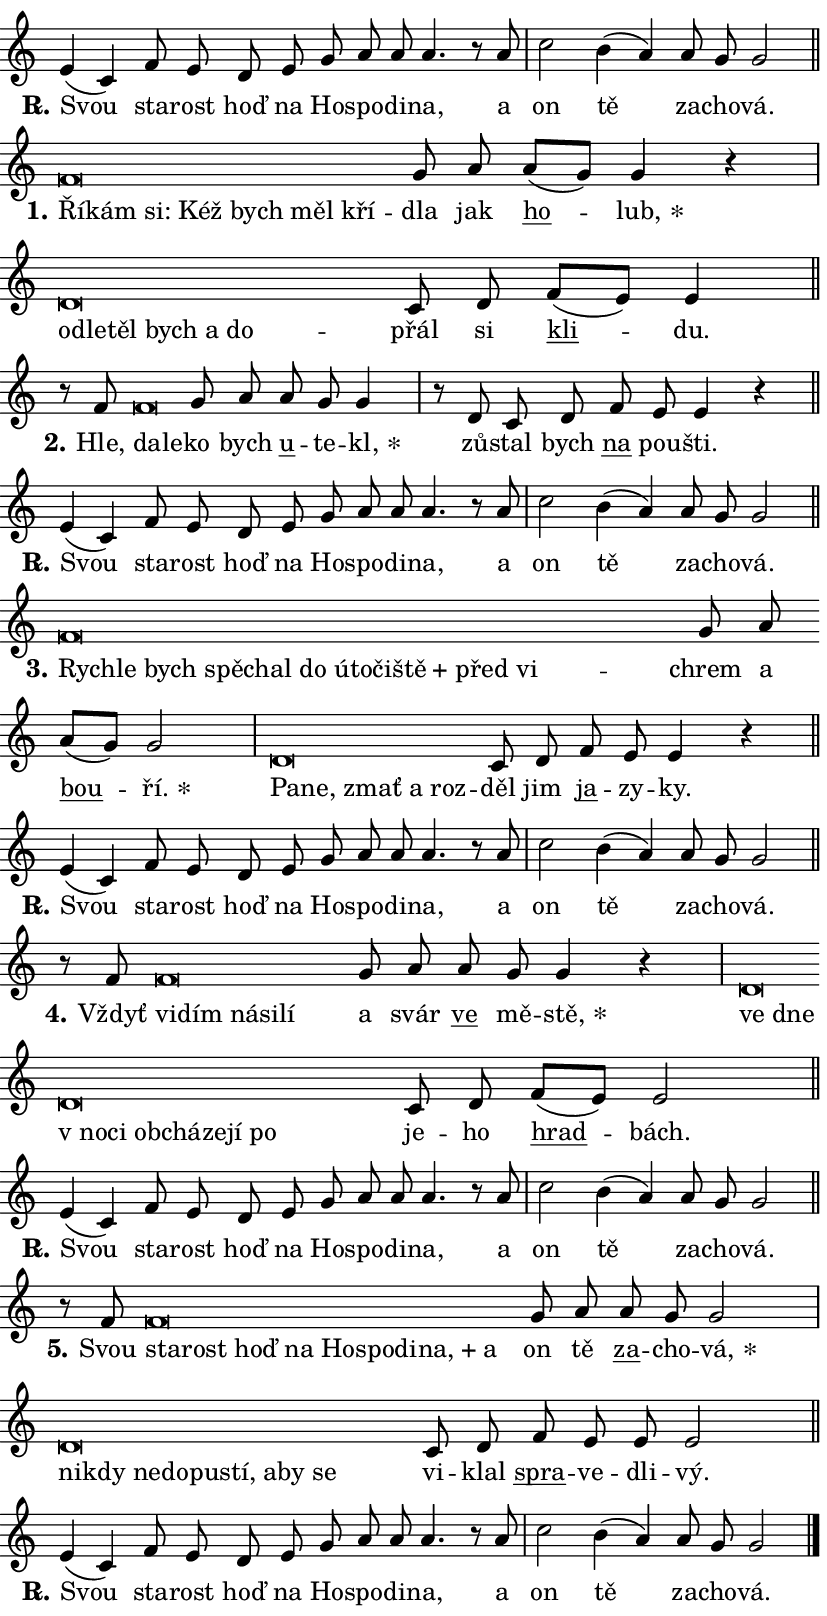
\version "2.24.0"
\header { tagline = "" }
\paper {
  indent = 0\cm
  top-margin = 0\cm
  right-margin = 0.13\cm % to fit lyric hyphens
  bottom-margin = 0\cm
  left-margin = 0\cm
  paper-width = 14\cm
  page-breaking = #ly:one-page-breaking
  system-system-spacing.basic-distance = #11
  score-system-spacing.basic-distance = #11
  ragged-last = ##f
}


%% Author: Thomas Morley
%% https://lists.gnu.org/archive/html/lilypond-user/2020-05/msg00002.html
#(define (line-position grob)
"Returns position of @var[grob} in current system:
   @code{'start}, if at first time-step
   @code{'end}, if at last time-step
   @code{'middle} otherwise
"
  (let* ((col (ly:item-get-column grob))
         (ln (ly:grob-object col 'left-neighbor))
         (rn (ly:grob-object col 'right-neighbor))
         (col-to-check-left (if (ly:grob? ln) ln col))
         (col-to-check-right (if (ly:grob? rn) rn col))
         (break-dir-left
           (and
             (ly:grob-property col-to-check-left 'non-musical #f)
             (ly:item-break-dir col-to-check-left)))
         (break-dir-right
           (and
             (ly:grob-property col-to-check-right 'non-musical #f)
             (ly:item-break-dir col-to-check-right))))
        (cond ((eqv? 1 break-dir-left) 'start)
              ((eqv? -1 break-dir-right) 'end)
              (else 'middle))))

#(define (tranparent-at-line-position vctor)
  (lambda (grob)
  "Relying on @code{line-position} select the relevant enry from @var{vctor}.
Used to determine transparency,"
    (case (line-position grob)
      ((end) (not (vector-ref vctor 0)))
      ((middle) (not (vector-ref vctor 1)))
      ((start) (not (vector-ref vctor 2))))))

noteHeadBreakVisibility =
#(define-music-function (break-visibility)(vector?)
"Makes @code{NoteHead}s transparent relying on @var{break-visibility}"
#{
  \override NoteHead.transparent =
    #(tranparent-at-line-position break-visibility)
#})

#(define delete-ledgers-for-transparent-note-heads
  (lambda (grob)
    "Reads whether a @code{NoteHead} is transparent.
If so this @code{NoteHead} is removed from @code{'note-heads} from
@var{grob}, which is supposed to be @code{LedgerLineSpanner}.
As a result ledgers are not printed for this @code{NoteHead}"
    (let* ((nhds-array (ly:grob-object grob 'note-heads))
           (nhds-list
             (if (ly:grob-array? nhds-array)
                 (ly:grob-array->list nhds-array)
                 '()))
           ;; Relies on the transparent-property being done before
           ;; Staff.LedgerLineSpanner.after-line-breaking is executed.
           ;; This is fragile ...
           (to-keep
             (remove
               (lambda (nhd)
                 (ly:grob-property nhd 'transparent #f))
               nhds-list)))
      ;; TODO find a better method to iterate over grob-arrays, similiar
      ;; to filter/remove etc for lists
      ;; For now rebuilt from scratch
      (set! (ly:grob-object grob 'note-heads)  '())
      (for-each
        (lambda (nhd)
          (ly:pointer-group-interface::add-grob grob 'note-heads nhd))
        to-keep))))

squashNotes = {
  \override NoteHead.X-extent = #'(-0.2 . 0.2)
  \override NoteHead.Y-extent = #'(-0.75 . 0)
  \override NoteHead.stencil =
    #(lambda (grob)
       (let ((pos (ly:grob-property grob 'staff-position)))
         (begin
           (if (< pos -7) (display "ERROR: Lower brevis then expected\n") (display ""))
           (if (<= pos -6) ly:text-interface::print ly:note-head::print))))
}
unSquashNotes = {
  \revert NoteHead.X-extent
  \revert NoteHead.Y-extent
  \revert NoteHead.stencil
}

hideNotes = \noteHeadBreakVisibility #begin-of-line-visible
unHideNotes = \noteHeadBreakVisibility #all-visible

% work-around for resetting accidentals
% https://lilypond.org/doc/v2.23/Documentation/notation/displaying-rhythms#unmetered-music
cadenzaMeasure = {
  \cadenzaOff
  \partial 1024 s1024
  \cadenzaOn
}

#(define-markup-command (accent layout props text) (markup?)
  "Underline accented syllable"
  (interpret-markup layout props
    #{\markup \override #'(offset . 4.3) \underline { #text }#}))

responsum = \markup \concat {
  "R" \hspace #-1.05 \path #0.1 #'((moveto 0 0.07) (lineto 0.9 0.8)) \hspace #0.05 "."
}

spaceSize = #0.6828661417322834 % exact space size for TeX Gyre Schola

\layout {
  \context {
    \Staff
    \remove "Time_signature_engraver"
    \override LedgerLineSpanner.after-line-breaking = #delete-ledgers-for-transparent-note-heads
  }
  \context {
    \Lyrics {
      \override LyricSpace.minimum-distance = \spaceSize
      \override LyricText.font-name = #"TeX Gyre Schola"
      \override LyricText.font-size = 1
      \override StanzaNumber.font-name = #"TeX Gyre Schola Bold"
      \override StanzaNumber.font-size = 1
    }
  }
  \context {
    \Score 
    \override NoteHead.text =
      #(lambda (grob) 
        (let ((pos (ly:grob-property grob 'staff-position)))
          #{\markup {
            \combine
              \halign #-0.55 \raise #(if (= pos -6) 0 0.5) \override #'(thickness . 2) \draw-line #'(3.2 . 0)
              \musicglyph "noteheads.sM1"
          }#}))
  }
}

% magnetic-lyrics.ily
%
%   written by
%     Jean Abou Samra <jean@abou-samra.fr>
%     Werner Lemberg <wl@gnu.org>
%
%   adapted by
%     Jiri Hon <jiri.hon@gmail.com>
%
% Version 2022-Apr-15

% https://www.mail-archive.com/lilypond-user@gnu.org/msg149350.html

#(define (Left_hyphen_pointer_engraver context)
   "Collect syllable-hyphen-syllable occurrences in lyrics and store
them in properties.  This engraver only looks to the left.  For
example, if the lyrics input is @code{foo -- bar}, it does the
following.

@itemize @bullet
@item
Set the @code{text} property of the @code{LyricHyphen} grob between
@q{foo} and @q{bar} to @code{foo}.

@item
Set the @code{left-hyphen} property of the @code{LyricText} grob with
text @q{foo} to the @code{LyricHyphen} grob between @q{foo} and
@q{bar}.
@end itemize

Use this auxiliary engraver in combination with the
@code{lyric-@/text::@/apply-@/magnetic-@/offset!} hook."
   (let ((hyphen #f)
         (text #f))
     (make-engraver
      (acknowledgers
       ((lyric-syllable-interface engraver grob source-engraver)
        (set! text grob)))
      (end-acknowledgers
       ((lyric-hyphen-interface engraver grob source-engraver)
        ;(when (not (grob::has-interface grob 'lyric-space-interface))
          (set! hyphen grob)));)
      ((stop-translation-timestep engraver)
       (when (and text hyphen)
         (ly:grob-set-object! text 'left-hyphen hyphen))
       (set! text #f)
       (set! hyphen #f)))))

#(define (lyric-text::apply-magnetic-offset! grob)
   "If the space between two syllables is less than the value in
property @code{LyricText@/.details@/.squash-threshold}, move the right
syllable to the left so that it gets concatenated with the left
syllable.

Use this function as a hook for
@code{LyricText@/.after-@/line-@/breaking} if the
@code{Left_@/hyphen_@/pointer_@/engraver} is active."
   (let ((hyphen (ly:grob-object grob 'left-hyphen #f)))
     (when hyphen
       (let ((left-text (ly:spanner-bound hyphen LEFT)))
         (when (grob::has-interface left-text 'lyric-syllable-interface)
           (let* ((common (ly:grob-common-refpoint grob left-text X))
                  (this-x-ext (ly:grob-extent grob common X))
                  (left-x-ext
                   (begin
                     ;; Trigger magnetism for left-text.
                     (ly:grob-property left-text 'after-line-breaking)
                     (ly:grob-extent left-text common X)))
                  ;; `delta` is the gap width between two syllables.
                  (delta (- (interval-start this-x-ext)
                            (interval-end left-x-ext)))
                  (details (ly:grob-property grob 'details))
                  (threshold (assoc-get 'squash-threshold details 0.2)))
             (when (< delta threshold)
               (let* (;; We have to manipulate the input text so that
                      ;; ligatures crossing syllable boundaries are not
                      ;; disabled.  For languages based on the Latin
                      ;; script this is essentially a beautification.
                      ;; However, for non-Western scripts it can be a
                      ;; necessity.
                      (lt (ly:grob-property left-text 'text))
                      (rt (ly:grob-property grob 'text))
                      (is-space (grob::has-interface hyphen 'lyric-space-interface))
                      (space (if is-space " " ""))
                      (extra-delta (if is-space spaceSize 0))
                      ;; Append new syllable.
                      (ltrt-space (if (and (string? lt) (string? rt))
                                (string-append lt space rt)
                                (make-concat-markup (list lt space rt))))
                      ;; Right-align `ltrt` to the right side.
                      (ltrt-space-markup (grob-interpret-markup
                               grob
                               (make-translate-markup
                                (cons (interval-length this-x-ext) 0)
                                (make-right-align-markup ltrt-space)))))
                 (begin
                   ;; Don't print `left-text`.
                   (ly:grob-set-property! left-text 'stencil #f)
                   ;; Set text and stencil (which holds all collected
                   ;; syllables so far) and shift it to the left.
                   (ly:grob-set-property! grob 'text ltrt-space)
                   (ly:grob-set-property! grob 'stencil ltrt-space-markup)
                   (ly:grob-translate-axis! grob (- (- delta extra-delta)) X))))))))))


#(define (lyric-hyphen::displace-bounds-first grob)
   ;; Make very sure this callback isn't triggered too early.
   (let ((left (ly:spanner-bound grob LEFT))
         (right (ly:spanner-bound grob RIGHT)))
     (ly:grob-property left 'after-line-breaking)
     (ly:grob-property right 'after-line-breaking)
     (ly:lyric-hyphen::print grob)))

squashThreshold = #0.4

\layout {
  \context {
    \Lyrics
    \consists #Left_hyphen_pointer_engraver
    \override LyricText.after-line-breaking =
      #lyric-text::apply-magnetic-offset!
    \override LyricHyphen.stencil = #lyric-hyphen::displace-bounds-first
    \override LyricText.details.squash-threshold = \squashThreshold
    \override LyricHyphen.minimum-distance = 0
    \override LyricHyphen.minimum-length = \squashThreshold
  }
}

squashText = \override LyricText.details.squash-threshold = 9999
unSquashText = \override LyricText.details.squash-threshold = \squashThreshold

leftText = \override LyricText.self-alignment-X = #LEFT
unLeftText = \revert LyricText.self-alignment-X

starOffset = #(lambda (grob) 
                (let ((x_offset (ly:self-alignment-interface::aligned-on-x-parent grob)))
                  (if (= x_offset 0) 0 (+ x_offset 1.2))))

star = #(define-music-function (syllable)(string?)
"Append star separator at the end of a syllable"
#{
  \once \override LyricText.X-offset = #starOffset
  \lyricmode { \markup {
    #syllable
    \override #'((font-name . "TeX Gyre Schola Bold")) \hspace #0.2 \lower #0.65 \larger "*"
  } }
#})

starAccent = #(define-music-function (syllable)(string?)
"Append star separator at the end of a syllable and make accent"
#{
  \once \override LyricText.X-offset = #starOffset
  \lyricmode { \markup {
    \accent #syllable
    \override #'((font-name . "TeX Gyre Schola Bold")) \hspace #0.2 \lower #0.65 \larger "*"
  } }
#})

breath = #(define-music-function (syllable)(string?)
"Append breathing indicator at the end of a syllable"
#{
  \lyricmode { \markup { #syllable "+" } }
#})

optionalBreath = #(define-music-function (syllable)(string?)
"Append optional breathing indicator at the end of a syllable"
#{
  \lyricmode { \markup { #syllable "(+)" } }
#})


\score {
    <<
        \new Voice = "melody" { \cadenzaOn \key c \major \relative { e'4( c) f8 e \bar "" d e \bar "" g a a a4. r8 a \cadenzaMeasure \bar "|" c2 \bar "" b4( a) a8 g g2 \cadenzaMeasure \bar "||" \break } }
        \new Lyrics \lyricsto "melody" { \lyricmode { \set stanza = \responsum
Svou sta -- rost hoď na Ho -- spo -- di -- na, a on tě za -- cho -- vá. } }
    >>
    \layout {}
}

\score {
    <<
        \new Voice = "melody" { \cadenzaOn \key c \major \relative { \squashNotes f'\breve*1/16 \hideNotes \breve*1/16 \bar "" \breve*1/16 \bar "" \breve*1/16 \bar "" \breve*1/16 \bar "" \breve*1/16 \breve*1/16 \bar "" \unHideNotes \unSquashNotes g8 a \bar "" a[( g)] g4 r \cadenzaMeasure \bar "|" \squashNotes d\breve*1/16 \hideNotes \breve*1/16 \bar "" \breve*1/16 \bar "" \breve*1/16 \bar "" \breve*1/16 \breve*1/16 \bar "" \unHideNotes \unSquashNotes c8 d \bar "" f[( e)] e4 \cadenzaMeasure \bar "||" \break } }
        \new Lyrics \lyricsto "melody" { \lyricmode { \set stanza = "1."
\leftText Ří -- \squashText kám si: Kéž bych měl kří -- \unLeftText \unSquashText dla jak \markup \accent ho -- \star lub, \leftText od -- \squashText le -- těl bych a do -- \unLeftText \unSquashText přál si \markup \accent kli -- du. } }
    >>
    \layout {}
}

\score {
    <<
        \new Voice = "melody" { \cadenzaOn \key c \major \relative { r8 f'8 \squashNotes f\breve*1/16 \hideNotes \breve*1/16 \bar "" \unHideNotes \unSquashNotes g8 a \bar "" a g g4 \cadenzaMeasure \bar "|" r8 d c8 d \bar "" f e e4 r \cadenzaMeasure \bar "||" \break } }
        \new Lyrics \lyricsto "melody" { \lyricmode { \set stanza = "2."
Hle, \leftText da -- \squashText le -- \unLeftText \unSquashText ko bych \markup \accent u -- te -- \star kl, zů -- stal bych \markup \accent na pou -- šti. } }
    >>
    \layout {}
}

\score {
    <<
        \new Voice = "melody" { \cadenzaOn \key c \major \relative { e'4( c) f8 e \bar "" d e \bar "" g a a a4. r8 a \cadenzaMeasure \bar "|" c2 \bar "" b4( a) a8 g g2 \cadenzaMeasure \bar "||" \break } }
        \new Lyrics \lyricsto "melody" { \lyricmode { \set stanza = \responsum
Svou sta -- rost hoď na Ho -- spo -- di -- na, a on tě za -- cho -- vá. } }
    >>
    \layout {}
}

\score {
    <<
        \new Voice = "melody" { \cadenzaOn \key c \major \relative { \squashNotes f'\breve*1/16 \hideNotes \breve*1/16 \bar "" \breve*1/16 \bar "" \breve*1/16 \bar "" \breve*1/16 \bar "" \breve*1/16 \bar "" \breve*1/16 \bar "" \breve*1/16 \bar "" \breve*1/16 \bar "" \breve*1/16 \bar "" \breve*1/16 \breve*1/16 \bar "" \unHideNotes \unSquashNotes g8 a \bar "" a[( g)] g2 \cadenzaMeasure \bar "|" \squashNotes d\breve*1/16 \hideNotes \breve*1/16 \bar "" \breve*1/16 \bar "" \breve*1/16 \breve*1/16 \bar "" \unHideNotes \unSquashNotes c8 d \bar "" f e e4 r \cadenzaMeasure \bar "||" \break } }
        \new Lyrics \lyricsto "melody" { \lyricmode { \set stanza = "3."
\leftText Rych -- \squashText le bych spě -- chal do ú -- to -- či -- \breath "ště" před vi -- \unLeftText \unSquashText chrem a \markup \accent bou -- \star ří. \leftText Pa -- \squashText ne, zmať a roz -- \unLeftText \unSquashText děl jim \markup \accent ja -- zy -- ky. } }
    >>
    \layout {}
}

\score {
    <<
        \new Voice = "melody" { \cadenzaOn \key c \major \relative { e'4( c) f8 e \bar "" d e \bar "" g a a a4. r8 a \cadenzaMeasure \bar "|" c2 \bar "" b4( a) a8 g g2 \cadenzaMeasure \bar "||" \break } }
        \new Lyrics \lyricsto "melody" { \lyricmode { \set stanza = \responsum
Svou sta -- rost hoď na Ho -- spo -- di -- na, a on tě za -- cho -- vá. } }
    >>
    \layout {}
}

\score {
    <<
        \new Voice = "melody" { \cadenzaOn \key c \major \relative { r8 f'8 \squashNotes f\breve*1/16 \hideNotes \breve*1/16 \bar "" \breve*1/16 \bar "" \breve*1/16 \breve*1/16 \bar "" \unHideNotes \unSquashNotes g8 a \bar "" a g g4 r \cadenzaMeasure \bar "|" \squashNotes d\breve*1/16 \hideNotes \breve*1/16 \bar "" \breve*1/16 \bar "" \breve*1/16 \bar "" \breve*1/16 \bar "" \breve*1/16 \bar "" \breve*1/16 \bar "" \breve*1/16 \breve*1/16 \bar "" \unHideNotes \unSquashNotes c8 d \bar "" f[( e)] e2 \cadenzaMeasure \bar "||" \break } }
        \new Lyrics \lyricsto "melody" { \lyricmode { \set stanza = "4."
Vždyť \leftText vi -- \squashText dím ná -- si -- lí \unLeftText \unSquashText a svár \markup \accent ve mě -- \star stě, \leftText ve \squashText dne "v no" -- ci ob -- chá -- ze -- jí po \unLeftText \unSquashText je -- ho \markup \accent hrad -- bách. } }
    >>
    \layout {}
}

\score {
    <<
        \new Voice = "melody" { \cadenzaOn \key c \major \relative { e'4( c) f8 e \bar "" d e \bar "" g a a a4. r8 a \cadenzaMeasure \bar "|" c2 \bar "" b4( a) a8 g g2 \cadenzaMeasure \bar "||" \break } }
        \new Lyrics \lyricsto "melody" { \lyricmode { \set stanza = \responsum
Svou sta -- rost hoď na Ho -- spo -- di -- na, a on tě za -- cho -- vá. } }
    >>
    \layout {}
}

\score {
    <<
        \new Voice = "melody" { \cadenzaOn \key c \major \relative { r8 f'8 \squashNotes f\breve*1/16 \hideNotes \breve*1/16 \bar "" \breve*1/16 \bar "" \breve*1/16 \bar "" \breve*1/16 \bar "" \breve*1/16 \bar "" \breve*1/16 \bar "" \breve*1/16 \breve*1/16 \bar "" \unHideNotes \unSquashNotes g8 a \bar "" a g g2 \cadenzaMeasure \bar "|" \squashNotes d\breve*1/16 \hideNotes \breve*1/16 \bar "" \breve*1/16 \bar "" \breve*1/16 \bar "" \breve*1/16 \bar "" \breve*1/16 \bar "" \breve*1/16 \bar "" \breve*1/16 \breve*1/16 \bar "" \unHideNotes \unSquashNotes c8 d \bar "" f e e e2 \cadenzaMeasure \bar "||" \break } }
        \new Lyrics \lyricsto "melody" { \lyricmode { \set stanza = "5."
Svou \leftText sta -- \squashText rost hoď na Ho -- spo -- di -- \breath "na," a \unLeftText \unSquashText on tě \markup \accent za -- cho -- \star vá, \leftText ni -- \squashText kdy ne -- do -- pu -- stí, a -- by se \unLeftText \unSquashText vi -- klal \markup \accent spra -- ve -- dli -- vý. } }
    >>
    \layout {}
}

\score {
    <<
        \new Voice = "melody" { \cadenzaOn \key c \major \relative { e'4( c) f8 e \bar "" d e \bar "" g a a a4. r8 a \cadenzaMeasure \bar "|" c2 \bar "" b4( a) a8 g g2 \cadenzaMeasure \bar "||" \break } \bar "|." }
        \new Lyrics \lyricsto "melody" { \lyricmode { \set stanza = \responsum
Svou sta -- rost hoď na Ho -- spo -- di -- na, a on tě za -- cho -- vá. } }
    >>
    \layout {}
}
